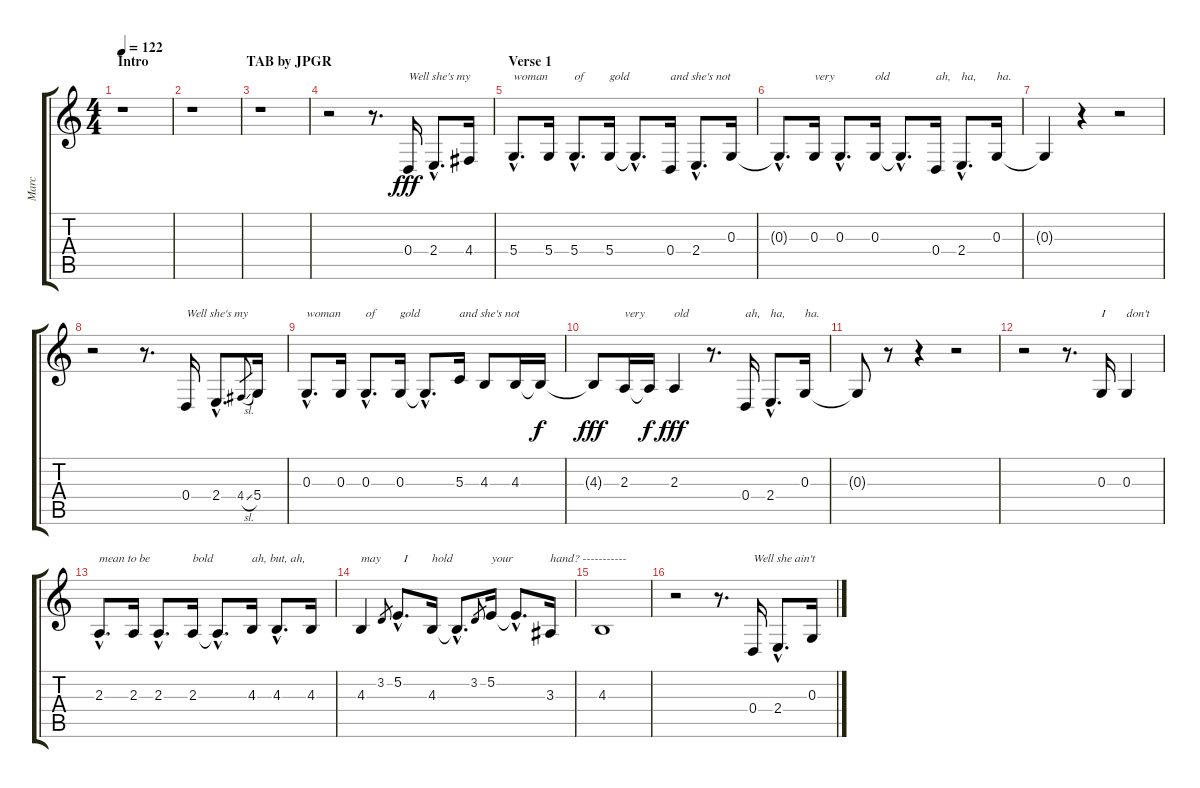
\track ("Marc" "Marc") {instrument altosax}
\staff {score tabs}
\tuning (E4 B3 G3 D3 A2 E2) {hide}
\ts (4 4)
\section ("" "Intro                            TAB by JPGR")
\tempo 122
\clef g2
\ks c
r.1{dy fff instrument altosax} |
r.1 |
r.1 |
r.2 r.8{d} 0.4.16{txt "Well she's my"} 2.4{hac}.8{d} 4.4.16 |
\section ("" "Verse 1")
5.4{hac}.8{d txt "woman"} 5.4.16 5.4{hac}.8{d txt "of"} 5.4.16{txt "gold"} 5.4{hac t}.8{d} 0.4.16{txt "and she's not"} 2.4{hac}.8{d} 0.3.16 |
0.3{hac t}.8{d} 0.3.16{txt "very"} 0.3{hac}.8{d} 0.3.16{txt "old"} 0.3{hac t}.8{d} 0.4.16{txt "ah,"} 2.4{hac}.8{d txt "ha,"} 0.3.16{txt "ha."} |
0.3{t}.4 r.4 r.2 |
r.2 r.8{d} 0.4.16{txt "Well she's my"} 2.4{hac}.8{d} 4.4{sl}.8{gr} 5.4.16 |
0.3{hac}.8{d txt "woman"} 0.3.16 0.3{hac}.8{d txt "of"} 0.3.16{txt "gold"} 0.3{hac t}.8{d} 5.3.16{txt "and she's not"} 4.3.8 4.3.16 4.3{t}.16{dy f} |
4.3{t}.8{dy fff} 2.3.16{txt "very"} 2.3{t}.16{dy f} 2.3.4{txt "old" dy fff} r.8{d txt " "} 0.4.16{txt "ah,"} 2.4{hac}.8{d txt "ha,"} 0.3.16{txt "ha."} |
0.3{t}.8 r.8 r.4 r.2 |
r.2 r.8{d} 0.3.16{txt "I"} 0.3.4{txt "don't"} |
2.3{hac}.8{d txt "mean to be"} 2.3.16 2.3{hac}.8{d} 2.3.16{txt "bold"} 2.3{hac t}.8{d} 4.3.16{txt "ah, but, ah,"} 4.3{hac}.8{d} 4.3.16 |
4.3.4{txt "may"} 3.2.8{gr} 5.2{hac}.8{d txt "  I"} 4.3.16{txt "hold"} 4.3{hac t}.8{d} 3.2.8{gr} 5.2.16{txt "your"} 5.2{hac t}.8{d} 3.3.16{txt "hand? -----------"} |
4.3.1 |
r.2 r.8{d} 0.4.16{txt "Well she ain't"} 2.4{hac}.8{d} 0.3.16
